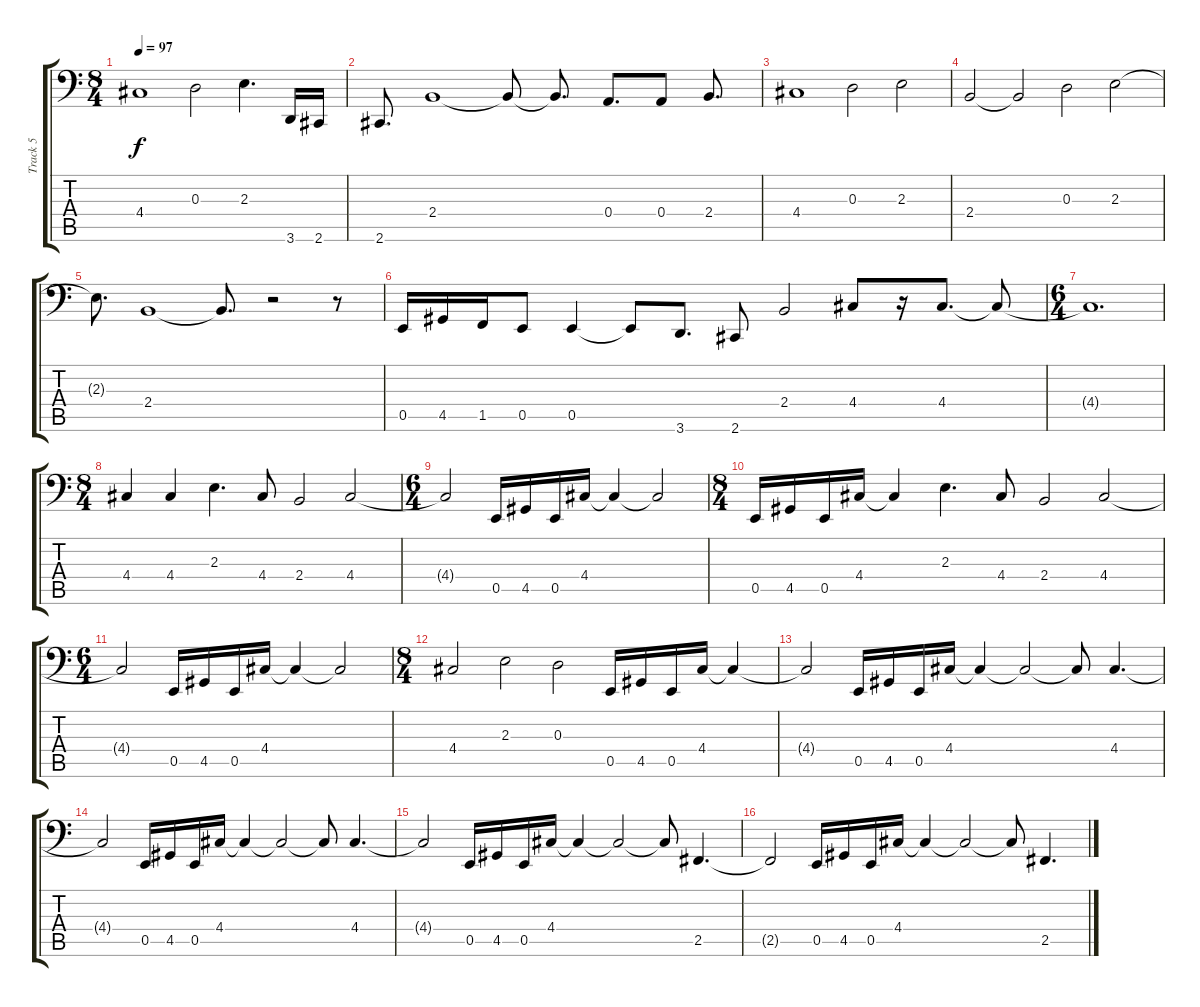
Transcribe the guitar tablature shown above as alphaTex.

\track ("Track 5" "Track 5") {instrument electricbassfinger}
\staff {score tabs}
\tuning (C3 G2 D2 A1 E1 B0) {hide}
\ts (8 4)
\tempo 97
\clef f4
\ks c
4.4.1{dy f} 0.3.2 2.3.4{d} 3.6.16 2.6.16 |
2.6.8{d} 2.4.1 2.4{t}.8 2.4{t}.8{d} 0.4.8{d} 0.4.8 2.4.8{d} |
4.4.1 0.3.2 2.3.2 |
2.4.2 2.4{t}.2 0.3.2 2.3.2 |
2.3{t}.8{d} 2.4.1 2.4{t}.8{d} r.2 r.8 |
0.5.16 4.5.16 1.5.16 0.5.8 0.5.4 0.5{t}.8 3.6.8{d} 2.6.8 2.4.2 4.4.8 r.16 4.4.8{d} 4.4{t}.8 |
\ts (6 4)
4.4{t}.1{d} |
\ts (8 4)
4.4.4 4.4.4 2.3.4{d} 4.4.8 2.4.2 4.4.2 |
\ts (6 4)
4.4{t}.2 0.5.16 4.5.16 0.5.16 4.4.16 4.4{t}.4 4.4{t}.2 |
\ts (8 4)
0.5.16 4.5.16 0.5.16 4.4.16 4.4{t}.4 2.3.4{d} 4.4.8 2.4.2 4.4.2 |
\ts (6 4)
4.4{t}.2 0.5.16 4.5.16 0.5.16 4.4.16 4.4{t}.4 4.4{t}.2 |
\ts (8 4)
4.4.2 2.3.2 0.3.2 0.5.16 4.5.16 0.5.16 4.4.16 4.4{t}.4 |
4.4{t}.2 0.5.16 4.5.16 0.5.16 4.4.16 4.4{t}.4 4.4{t}.2 4.4{t}.8 4.4.4{d} |
4.4{t}.2 0.5.16 4.5.16 0.5.16 4.4.16 4.4{t}.4 4.4{t}.2 4.4{t}.8 4.4.4{d} |
4.4{t}.2 0.5.16 4.5.16 0.5.16 4.4.16 4.4{t}.4 4.4{t}.2 4.4{t}.8 2.5.4{d} |
2.5{t}.2 0.5.16 4.5.16 0.5.16 4.4.16 4.4{t}.4 4.4{t}.2 4.4{t}.8 2.5.4{d}
